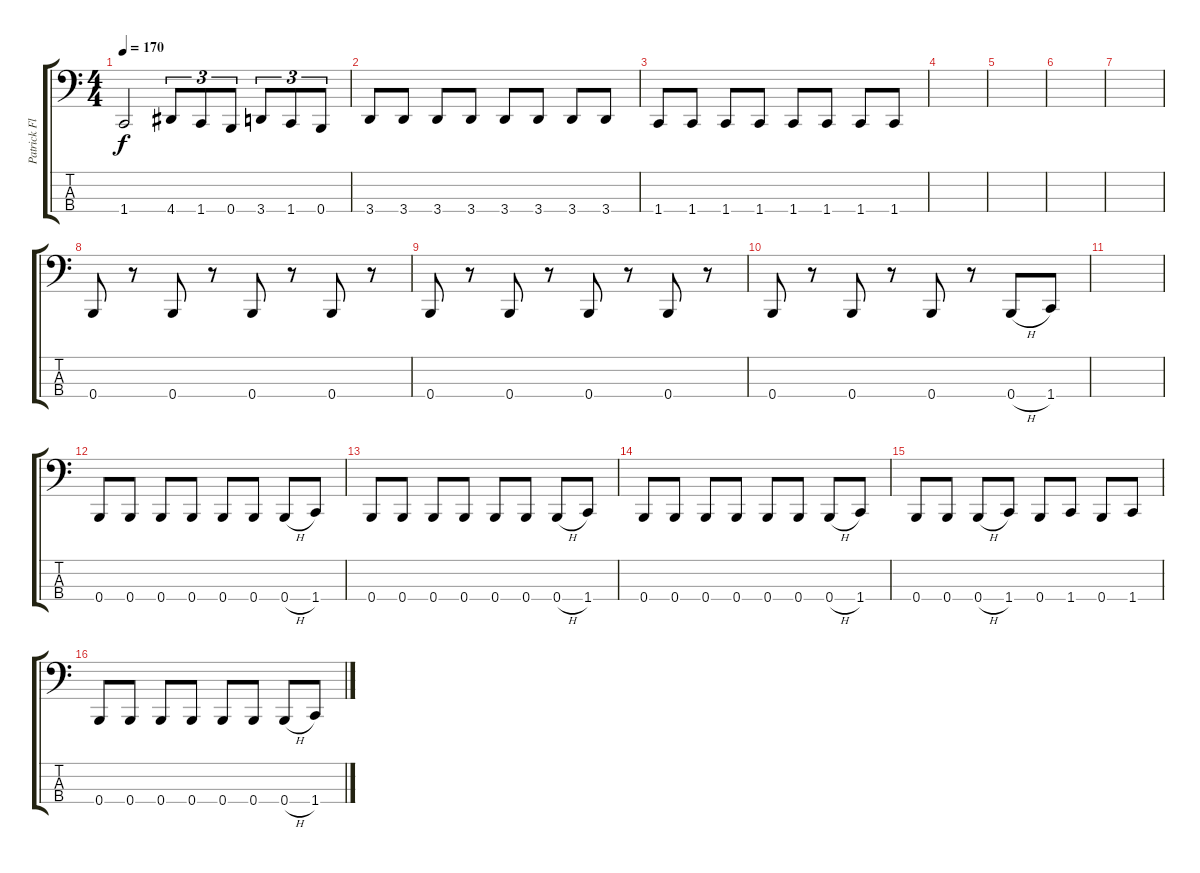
\track ("Patrick Flaherty" "Patrick Fl") {instrument electricbasspick}
\staff {score tabs}
\tuning (E2 B1 Gb1 B0) {hide}
\ts (4 4)
\tempo 170
\clef f4
\ks c
1.4.2{dy f} 4.4.8{tu (3 2)} 1.4.8{tu (3 2)} 0.4.8{tu (3 2)} 3.4.8{tu (3 2)} 1.4.8{tu (3 2)} 0.4.8{tu (3 2)} |
3.4.8 3.4.8 3.4.8 3.4.8 3.4.8 3.4.8 3.4.8 3.4.8 |
1.4.8 1.4.8 1.4.8 1.4.8 1.4.8 1.4.8 1.4.8 1.4.8 |
|
|
|
|
0.4.8 r.8 0.4.8 r.8 0.4.8 r.8 0.4.8 r.8 |
0.4.8 r.8 0.4.8 r.8 0.4.8 r.8 0.4.8 r.8 |
0.4.8 r.8 0.4.8 r.8 0.4.8 r.8 0.4{h}.8 1.4.8 |
|
0.4.8 0.4.8 0.4.8 0.4.8 0.4.8 0.4.8 0.4{h}.8 1.4.8 |
0.4.8 0.4.8 0.4.8 0.4.8 0.4.8 0.4.8 0.4{h}.8 1.4.8 |
0.4.8 0.4.8 0.4.8 0.4.8 0.4.8 0.4.8 0.4{h}.8 1.4.8 |
0.4.8 0.4.8 0.4{h}.8 1.4.8 0.4.8 1.4.8 0.4.8 1.4.8 |
0.4.8 0.4.8 0.4.8 0.4.8 0.4.8 0.4.8 0.4{h}.8 1.4.8
